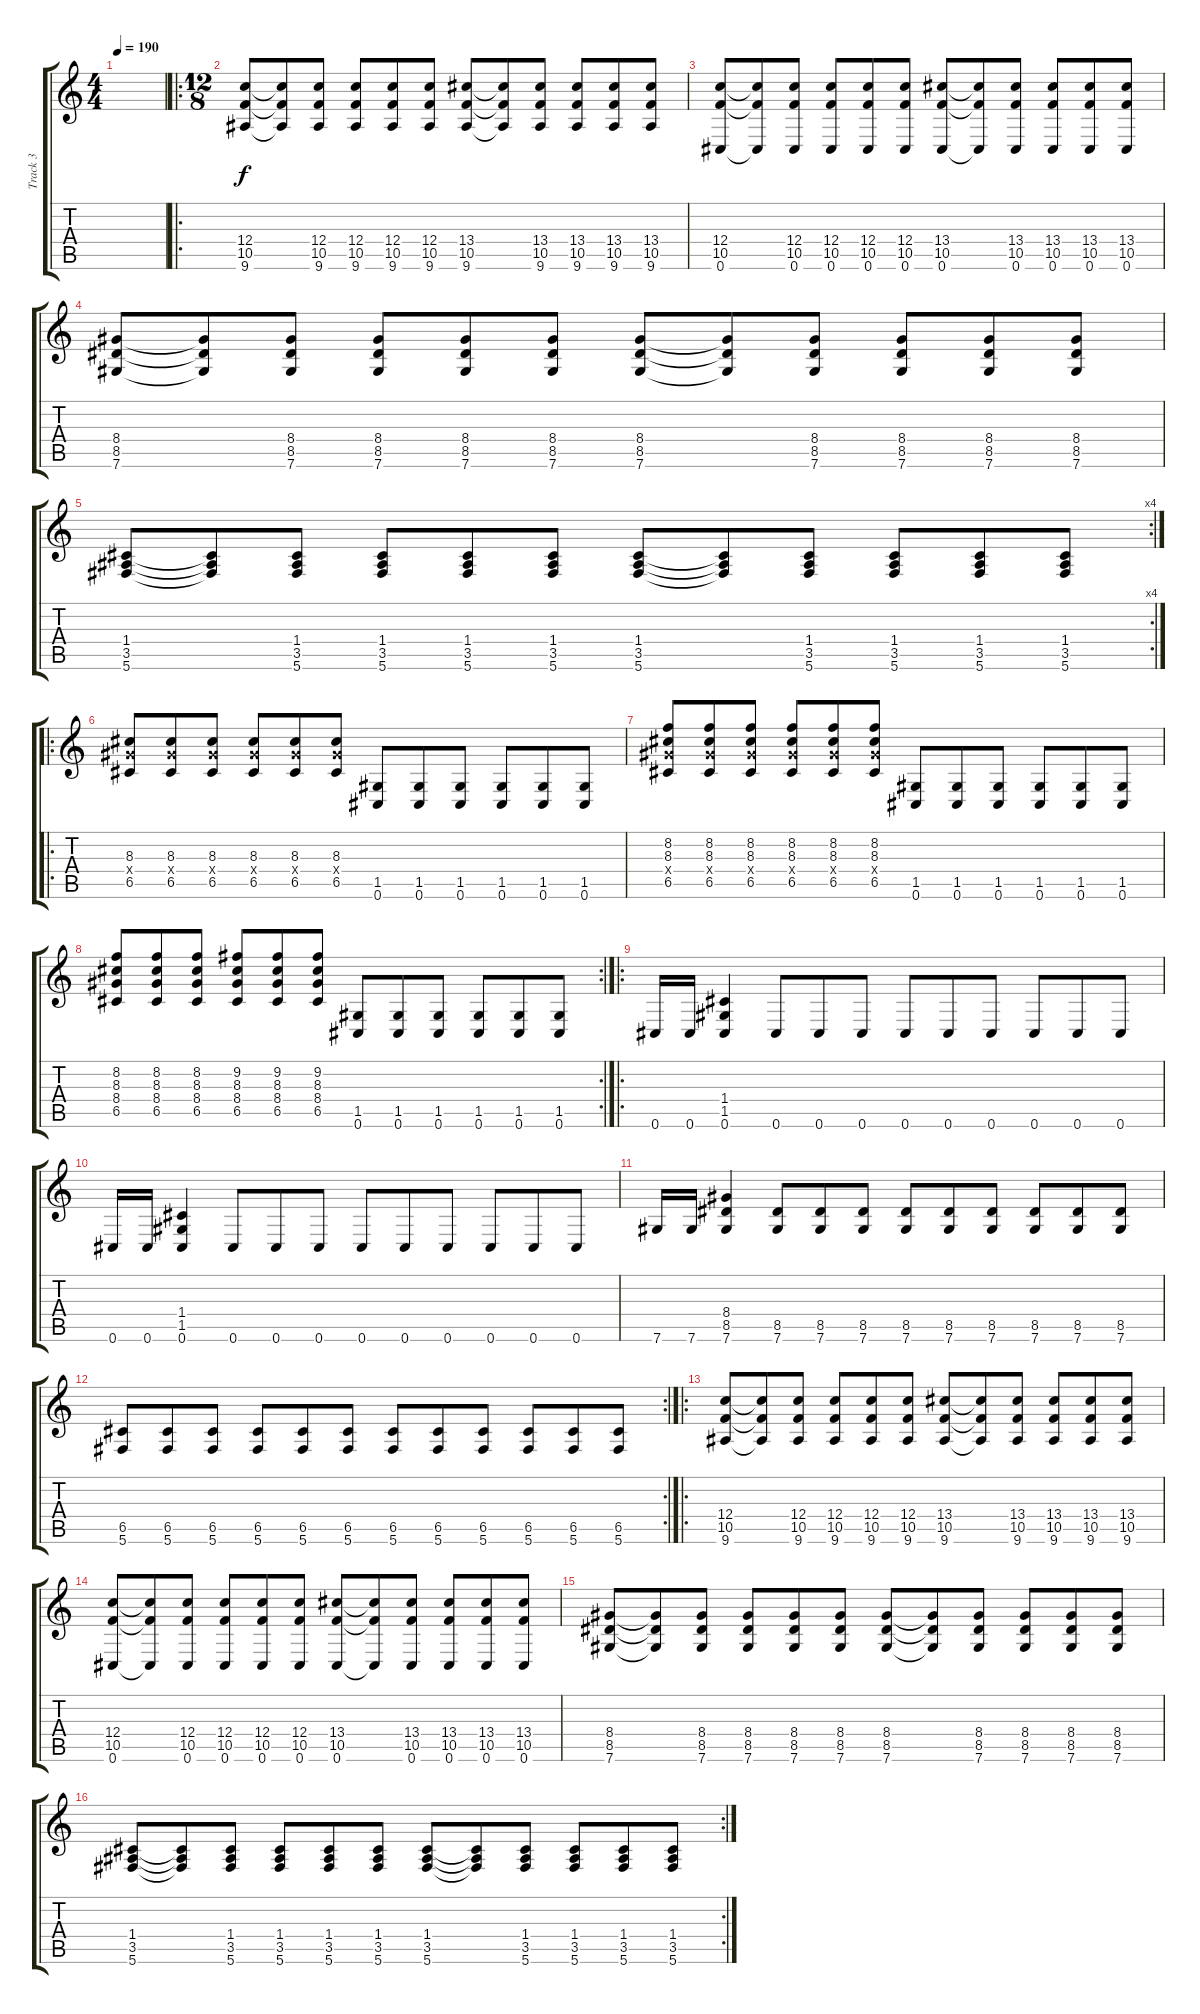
\track ("Track 3" "Track 3") {instrument distortionguitar}
\staff {score tabs}
\tuning (D4 A3 F3 C3 G2 Db2) {hide}
\ts (4 4)
\tempo 190
\clef g2
\ks c
|
\ro
\ts (12 8)
(12.4 10.5 9.6).8 (12.4{t} 10.5{t} 9.6{t}).8 (12.4 10.5 9.6).8 (12.4 10.5 9.6).8 (12.4 10.5 9.6).8 (12.4 10.5 9.6).8 (13.4 10.5 9.6).8 (13.4{t} 10.5{t} 9.6{t}).8 (13.4 10.5 9.6).8 (13.4 10.5 9.6).8 (13.4 10.5 9.6).8 (13.4 10.5 9.6).8 |
(12.4 10.5 0.6).8 (12.4{t} 10.5{t} 0.6{t}).8 (12.4 10.5 0.6).8 (12.4 10.5 0.6).8 (12.4 10.5 0.6).8 (12.4 10.5 0.6).8 (13.4 10.5 0.6).8 (13.4{t} 10.5{t} 0.6{t}).8 (13.4 10.5 0.6).8 (13.4 10.5 0.6).8 (13.4 10.5 0.6).8 (13.4 10.5 0.6).8 |
(8.4 8.5 7.6).8 (8.4{t} 8.5{t} 7.6{t}).8 (8.4 8.5 7.6).8 (8.4 8.5 7.6).8 (8.4 8.5 7.6).8 (8.4 8.5 7.6).8 (8.4 8.5 7.6).8 (8.4{t} 8.5{t} 7.6{t}).8 (8.4 8.5 7.6).8 (8.4 8.5 7.6).8 (8.4 8.5 7.6).8 (8.4 8.5 7.6).8 |
\rc 4
(1.4 3.5 5.6).8 (1.4{t} 3.5{t} 5.6{t}).8 (1.4 3.5 5.6).8 (1.4 3.5 5.6).8 (1.4 3.5 5.6).8 (1.4 3.5 5.6).8 (1.4 3.5 5.6).8 (1.4{t} 3.5{t} 5.6{t}).8 (1.4 3.5 5.6).8 (1.4 3.5 5.6).8 (1.4 3.5 5.6).8 (1.4 3.5 5.6).8 |
\ro
(8.3 8.4{x} 6.5).8 (8.3 8.4{x} 6.5).8 (8.3 8.4{x} 6.5).8 (8.3 8.4{x} 6.5).8 (8.3 8.4{x} 6.5).8 (8.3 8.4{x} 6.5).8 (1.5 0.6).8 (1.5 0.6).8 (1.5 0.6).8 (1.5 0.6).8 (1.5 0.6).8 (1.5 0.6).8 |
(8.2 8.3 8.4{x} 6.5).8 (8.2 8.3 8.4{x} 6.5).8 (8.2 8.3 8.4{x} 6.5).8 (8.2 8.3 8.4{x} 6.5).8 (8.2 8.3 8.4{x} 6.5).8 (8.2 8.3 8.4{x} 6.5).8 (1.5 0.6).8 (1.5 0.6).8 (1.5 0.6).8 (1.5 0.6).8 (1.5 0.6).8 (1.5 0.6).8 |
\rc 2
(8.2 8.3 8.4 6.5).8 (8.2 8.3 8.4 6.5).8 (8.2 8.3 8.4 6.5).8 (9.2 8.3 8.4 6.5).8 (9.2 8.3 8.4 6.5).8 (9.2 8.3 8.4 6.5).8 (1.5 0.6).8 (1.5 0.6).8 (1.5 0.6).8 (1.5 0.6).8 (1.5 0.6).8 (1.5 0.6).8 |
\ro
0.6.16 0.6.16 (1.4 1.5 0.6).4 0.6.8 0.6.8 0.6.8 0.6.8 0.6.8 0.6.8 0.6.8 0.6.8 0.6.8 |
0.6.16 0.6.16 (1.4 1.5 0.6).4 0.6.8 0.6.8 0.6.8 0.6.8 0.6.8 0.6.8 0.6.8 0.6.8 0.6.8 |
7.6.16 7.6.16 (8.4 8.5 7.6).4 (8.5 7.6).8 (8.5 7.6).8 (8.5 7.6).8 (8.5 7.6).8 (8.5 7.6).8 (8.5 7.6).8 (8.5 7.6).8 (8.5 7.6).8 (8.5 7.6).8 |
\rc 2
(6.5 5.6).8 (6.5 5.6).8 (6.5 5.6).8 (6.5 5.6).8 (6.5 5.6).8 (6.5 5.6).8 (6.5 5.6).8 (6.5 5.6).8 (6.5 5.6).8 (6.5 5.6).8 (6.5 5.6).8 (6.5 5.6).8 |
\ro
(12.4 10.5 9.6).8 (12.4{t} 10.5{t} 9.6{t}).8 (12.4 10.5 9.6).8 (12.4 10.5 9.6).8 (12.4 10.5 9.6).8 (12.4 10.5 9.6).8 (13.4 10.5 9.6).8 (13.4{t} 10.5{t} 9.6{t}).8 (13.4 10.5 9.6).8 (13.4 10.5 9.6).8 (13.4 10.5 9.6).8 (13.4 10.5 9.6).8 |
(12.4 10.5 0.6).8 (12.4{t} 10.5{t} 0.6{t}).8 (12.4 10.5 0.6).8 (12.4 10.5 0.6).8 (12.4 10.5 0.6).8 (12.4 10.5 0.6).8 (13.4 10.5 0.6).8 (13.4{t} 10.5{t} 0.6{t}).8 (13.4 10.5 0.6).8 (13.4 10.5 0.6).8 (13.4 10.5 0.6).8 (13.4 10.5 0.6).8 |
(8.4 8.5 7.6).8 (8.4{t} 8.5{t} 7.6{t}).8 (8.4 8.5 7.6).8 (8.4 8.5 7.6).8 (8.4 8.5 7.6).8 (8.4 8.5 7.6).8 (8.4 8.5 7.6).8 (8.4{t} 8.5{t} 7.6{t}).8 (8.4 8.5 7.6).8 (8.4 8.5 7.6).8 (8.4 8.5 7.6).8 (8.4 8.5 7.6).8 |
\rc 2
(1.4 3.5 5.6).8 (1.4{t} 3.5{t} 5.6{t}).8 (1.4 3.5 5.6).8 (1.4 3.5 5.6).8 (1.4 3.5 5.6).8 (1.4 3.5 5.6).8 (1.4 3.5 5.6).8 (1.4{t} 3.5{t} 5.6{t}).8 (1.4 3.5 5.6).8 (1.4 3.5 5.6).8 (1.4 3.5 5.6).8 (1.4 3.5 5.6).8
